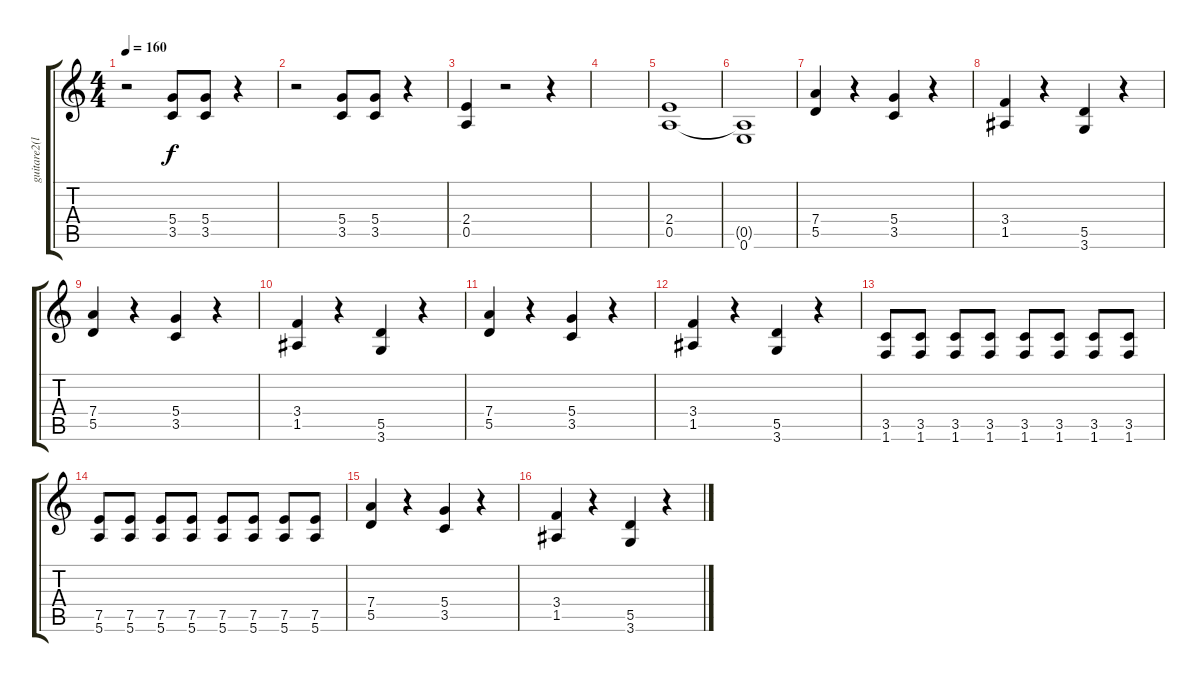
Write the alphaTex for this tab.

\track ("guitare2(lars)" "guitare2(l") {instrument distortionguitar}
\staff {score tabs}
\tuning (E4 B3 G3 D3 A2 E2) {hide}
\ts (4 4)
\tempo 160
\clef g2
\ks c
r.2{dy f} (5.4 3.5).8 (5.4 3.5).8 r.4 |
r.2 (5.4 3.5).8 (5.4 3.5).8 r.4 |
(2.4 0.5).4 r.2 r.4 |
|
(2.4 0.5).1 |
(0.5{t} 0.6).1 |
(7.4 5.5).4 r.4 (5.4 3.5).4 r.4 |
(3.4 1.5).4 r.4 (5.5 3.6).4 r.4 |
(7.4 5.5).4 r.4 (5.4 3.5).4 r.4 |
(3.4 1.5).4 r.4 (5.5 3.6).4 r.4 |
(7.4 5.5).4 r.4 (5.4 3.5).4 r.4 |
(3.4 1.5).4 r.4 (5.5 3.6).4 r.4 |
(3.5 1.6).8 (3.5 1.6).8 (3.5 1.6).8 (3.5 1.6).8 (3.5 1.6).8 (3.5 1.6).8 (3.5 1.6).8 (3.5 1.6).8 |
(7.5 5.6).8 (7.5 5.6).8 (7.5 5.6).8 (7.5 5.6).8 (7.5 5.6).8 (7.5 5.6).8 (7.5 5.6).8 (7.5 5.6).8 |
(7.4 5.5).4 r.4 (5.4 3.5).4 r.4 |
(3.4 1.5).4 r.4 (5.5 3.6).4 r.4
